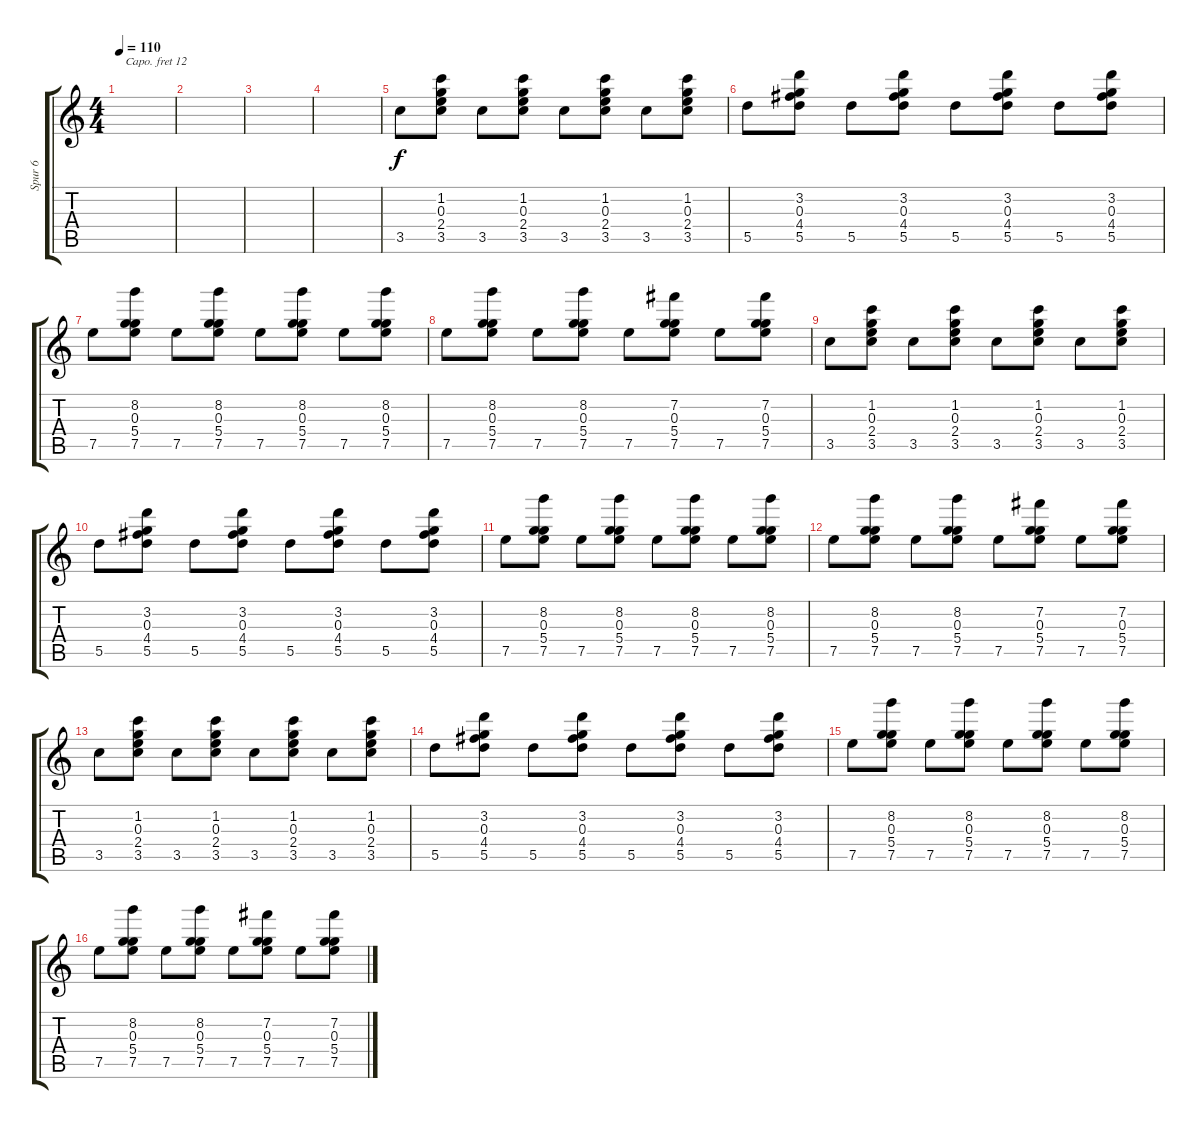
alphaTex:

\track ("Spur 6" "Spur 6") {instrument banjo}
\staff {score tabs}
\capo 12
\tuning (E4 B3 G3 D3 A2 E2) {hide}
\displaytranspose 12
\ts (4 4)
\tempo 110
\clef g2
\ks c
|
|
|
|
3.5.8 (1.2 0.3 2.4 3.5).8 3.5.8 (1.2 0.3 2.4 3.5).8 3.5.8 (1.2 0.3 2.4 3.5).8 3.5.8 (1.2 0.3 2.4 3.5).8 |
5.5.8 (3.2 0.3 4.4 5.5).8 5.5.8 (3.2 0.3 4.4 5.5).8 5.5.8 (3.2 0.3 4.4 5.5).8 5.5.8 (3.2 0.3 4.4 5.5).8 |
7.5.8 (8.2 0.3 5.4 7.5).8 7.5.8 (8.2 0.3 5.4 7.5).8 7.5.8 (8.2 0.3 5.4 7.5).8 7.5.8 (8.2 0.3 5.4 7.5).8 |
7.5.8 (8.2 0.3 5.4 7.5).8 7.5.8 (8.2 0.3 5.4 7.5).8 7.5.8 (7.2 0.3 5.4 7.5).8 7.5.8 (7.2 0.3 5.4 7.5).8 |
3.5.8 (1.2 0.3 2.4 3.5).8 3.5.8 (1.2 0.3 2.4 3.5).8 3.5.8 (1.2 0.3 2.4 3.5).8 3.5.8 (1.2 0.3 2.4 3.5).8 |
5.5.8 (3.2 0.3 4.4 5.5).8 5.5.8 (3.2 0.3 4.4 5.5).8 5.5.8 (3.2 0.3 4.4 5.5).8 5.5.8 (3.2 0.3 4.4 5.5).8 |
7.5.8 (8.2 0.3 5.4 7.5).8 7.5.8 (8.2 0.3 5.4 7.5).8 7.5.8 (8.2 0.3 5.4 7.5).8 7.5.8 (8.2 0.3 5.4 7.5).8 |
7.5.8 (8.2 0.3 5.4 7.5).8 7.5.8 (8.2 0.3 5.4 7.5).8 7.5.8 (7.2 0.3 5.4 7.5).8 7.5.8 (7.2 0.3 5.4 7.5).8 |
3.5.8 (1.2 0.3 2.4 3.5).8 3.5.8 (1.2 0.3 2.4 3.5).8 3.5.8 (1.2 0.3 2.4 3.5).8 3.5.8 (1.2 0.3 2.4 3.5).8 |
5.5.8 (3.2 0.3 4.4 5.5).8 5.5.8 (3.2 0.3 4.4 5.5).8 5.5.8 (3.2 0.3 4.4 5.5).8 5.5.8 (3.2 0.3 4.4 5.5).8 |
7.5.8 (8.2 0.3 5.4 7.5).8 7.5.8 (8.2 0.3 5.4 7.5).8 7.5.8 (8.2 0.3 5.4 7.5).8 7.5.8 (8.2 0.3 5.4 7.5).8 |
7.5.8 (8.2 0.3 5.4 7.5).8 7.5.8 (8.2 0.3 5.4 7.5).8 7.5.8 (7.2 0.3 5.4 7.5).8 7.5.8 (7.2 0.3 5.4 7.5).8
